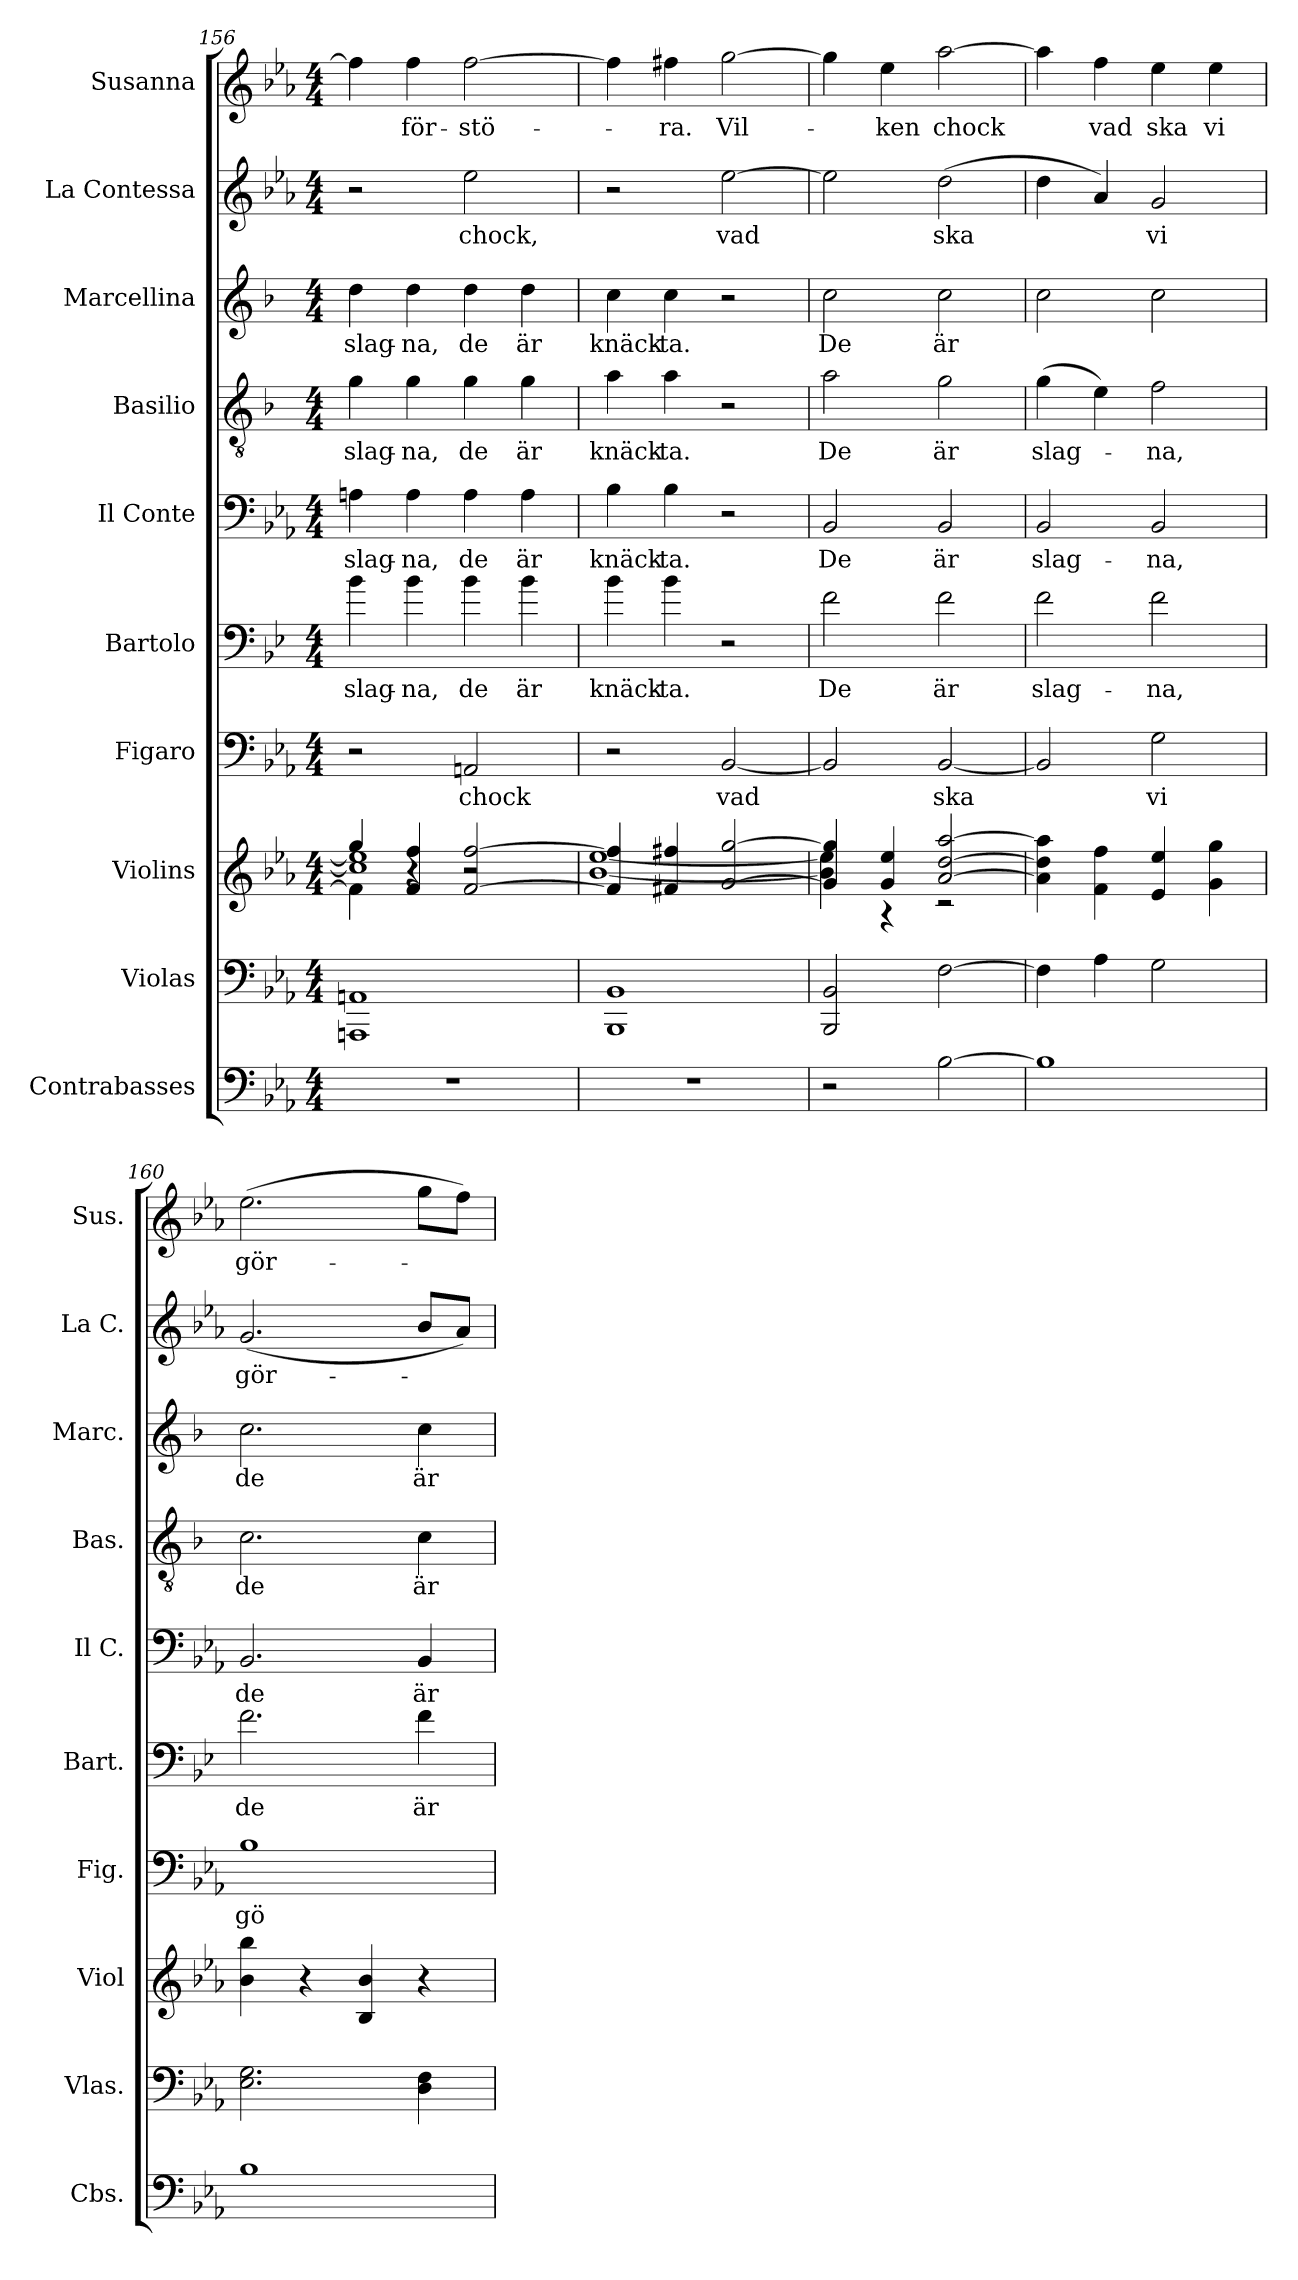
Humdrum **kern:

**kern	**kern	**kern	**kern	**text	**kern	**text	**kern	**text	**kern	**text	**kern	**text	**kern	**text	**kern	**text
*part10	*part9	*part8	*part7	*part7	*part6	*part6	*part5	*part5	*part4	*part4	*part3	*part3	*part2	*part2	*part1	*part1
*staff10	*staff9	*staff8	*staff7	*staff7	*staff6	*staff6	*staff5	*staff5	*staff4	*staff4	*staff3	*staff3	*staff2	*staff2	*staff1	*staff1
*I"Contrabasses	*I"Violas	*I"Violins	*I"Figaro	*	*I"Bartolo	*	*I"Il Conte	*	*I"Basilio	*	*I"Marcellina	*	*I"La Contessa	*	*I"Susanna	*
*I'Cbs.	*I'Vlas.	*I'Viol	*I'Fig.	*	*I'Bart.	*	*I'Il C.	*	*I'Bas.	*	*I'Marc.	*	*I'La C.	*	*I'Sus.	*
!!LO:PB:g=z
*clefF4	*clefF4	*clefG2	*clefF4	*	*clefF4	*	*clefF4	*	*clefGv2	*	*clefG2	*	*clefG2	*	*clefG2	*
*ITrd7c12	*	*	*	*	*ITrd4c7	*	*	*	*ITrd1c2	*	*ITrd1c2	*	*	*	*	*
*k[b-e-a-]	*k[b-e-a-]	*k[b-e-a-]	*k[b-e-a-]	*	*k[b-e-a-]	*	*k[b-e-a-]	*	*k[b-e-a-]	*	*k[b-e-a-]	*	*k[b-e-a-]	*	*k[b-e-a-]	*
*M4/4	*M4/4	*M4/4	*M4/4	*	*M4/4	*	*M4/4	*	*M4/4	*	*M4/4	*	*M4/4	*	*M4/4	*
=156	=156	=156	=156	=156	=156	=156	=156	=156	=156	=156	=156	=156	=156	=156	=156	=156
*	*	*^	*	*	*	*	*	*	*	*	*	*	*	*	*	*
*	*	*	*^	*	*	*	*	*	*	*	*	*	*	*	*	*	*
!	!	!	!	!	!	!	!	!LO:LY:b	!	!LO:LY:b	!	!LO:LY:b	!	!LO:LY:b	!	!	!	!
1r	1AAAn 1AAn	4gg/	4f\]	1cc] 1ee-]	2r	.	4e-\	slag-	4An\	slag-	4f\	slag-	4cc\	slag-	2r	.	4ff\]	.
!	!	!	!	!	!	!	!	!LO:LY:b	!	!LO:LY:b	!	!LO:LY:b	!	!LO:LY:b	!	!	!	!LO:LY:b
.	.	4f/ 4ff/	4r	.	.	.	4e-\	-na,	4A\	-na,	4f\	-na,	4cc\	-na,	.	.	4ff\	för-
!	!	!	!	!	!	!LO:LY:b	!	!LO:LY:b	!	!LO:LY:b	!	!LO:LY:b	!	!LO:LY:b	!	!LO:LY:b	!	!LO:LY:b
.	.	[2f/ [2ff/	2r	.	2AAn/	chock	4e-\	de	4A\	de	4f\	de	4cc\	de	2ee-\	chock,	[2ff\	-stö-
!	!	!	!	!	!	!	!	!LO:LY:b	!	!LO:LY:b	!	!LO:LY:b	!	!LO:LY:b	!	!	!	!
.	.	.	.	.	.	.	4e-\	är	4A\	är	4f\	är	4cc\	är	.	.	.	.
*	*	*	*v	*v	*	*	*	*	*	*	*	*	*	*	*	*	*	*
=157	=157	=157	=157	=157	=157	=157	=157	=157	=157	=157	=157	=157	=157	=157	=157	=157	=157
!	!	!	!	!	!	!	!LO:LY:b	!	!LO:LY:b	!	!LO:LY:b	!	!LO:LY:b	!	!	!	!
1r	1BBB- 1BB-	4f/] 4ff/]	[1b- [1ee-	2r	.	4e-\	knäck-	4B-\	knäck-	4g\	knäck-	4b-\	knäck-	2r	.	4ff\]	.
!	!	!	!	!	!	!	!LO:LY:b	!	!LO:LY:b	!	!LO:LY:b	!	!LO:LY:b	!	!	!	!LO:LY:b
.	.	4f#X/ 4ff#X/	.	.	.	4e-\	-ta.	4B-\	-ta.	4g\	-ta.	4b-\	-ta.	.	.	4ff#X\	-ra.
!	!	!	!	!	!LO:LY:b	!	!	!	!	!	!	!	!	!	!LO:LY:b	!	!LO:LY:b
.	.	[2g/ [2gg/	.	[2BB-/	vad	2r	.	2r	.	2r	.	2r	.	[2ee-\	vad	[2gg\	Vil-
=158	=158	=158	=158	=158	=158	=158	=158	=158	=158	=158	=158	=158	=158	=158	=158	=158	=158
!	!	!	!	!	!	!	!LO:LY:b	!	!LO:LY:b	!	!LO:LY:b	!	!LO:LY:b	!	!	!	!
2r	2BBB-/ 2BB-/	4g/] 4gg/]	4b-\] 4ee-\]	2BB-/]	.	2B-\	De	2BB-/	De	2g\	De	2b-\	De	2ee-\]	.	4gg\]	.
!	!	!	!	!	!	!	!	!	!	!	!	!	!	!	!	!	!LO:LY:b
.	.	4g/ 4ee-/	4r	.	.	.	.	.	.	.	.	.	.	.	.	4ee-\	-ken
!	!	!	!	!	!LO:LY:b	!	!LO:LY:b	!	!LO:LY:b	!	!LO:LY:b	!	!LO:LY:b	!	!LO:LY:b	!	!LO:LY:b
[2BB-\	[2F\	[2a-/ [2dd/ [2aa-/	2r	[2BB-/	ska	2B-\	är	2BB-/	är	2f\	är	2b-\	är	(>2dd\	ska	[2aa-\	chock
=159	=159	=159	=159	=159	=159	=159	=159	=159	=159	=159	=159	=159	=159	=159	=159	=159	=159
!	!	!	!	!	!	!	!LO:LY:b	!	!LO:LY:b	!	!LO:LY:b	!	!	!	!	!	!
*	*	*v	*v	*	*	*	*	*	*	*	*	*	*	*	*	*	*
1BB-]	4F\]	4a-\] 4dd\] 4aa-\]	2BB-/]	.	2B-\	slag-	2BB-/	slag-	(>4f\	slag-	2b-\	.	4dd\	.	4aa-\]	.
!	!	!	!	!	!	!	!	!	!	!	!	!	!	!	!	!LO:LY:b
.	4A-\	4f\ 4ff\	.	.	.	.	.	.	4d\)	.	.	.	4a-/)	.	4ff\	vad
!	!	!	!	!LO:LY:b	!	!LO:LY:b	!	!LO:LY:b	!	!LO:LY:b	!	!	!	!LO:LY:b	!	!LO:LY:b
.	2G\	4e-/ 4ee-/	2G\	vi	2B-\	-na,	2BB-/	-na,	2e-\	-na,	2b-\	.	2g/	vi	4ee-\	ska
!	!	!	!	!	!	!	!	!	!	!	!	!	!	!	!	!LO:LY:b
.	.	4g\ 4gg\	.	.	.	.	.	.	.	.	.	.	.	.	4ee-\	vi
=160	=160	=160	=160	=160	=160	=160	=160	=160	=160	=160	=160	=160	=160	=160	=160	=160
!	!	!	!	!LO:LY:b	!	!LO:LY:b	!	!LO:LY:b	!	!LO:LY:b	!	!LO:LY:b	!	!LO:LY:b	!	!LO:LY:b
1BB-	2.E-\ 2.G\	4b-\ 4bb-\	1B-	gö-	2.B-\	de	2.BB-/	de	2.B-\	de	2.b-\	de	(<2.g/	gör-	(>2.ee-\	gör-
.	.	4r	.	.	.	.	.	.	.	.	.	.	.	.	.	.
.	.	4B-/ 4b-/	.	.	.	.	.	.	.	.	.	.	.	.	.	.
!	!	!	!	!	!	!LO:LY:b	!	!LO:LY:b	!	!LO:LY:b	!	!LO:LY:b	!	!	!	!
.	4D\ 4F\	4r	.	.	4B-\	är	4BB-/	är	4B-\	är	4b-\	är	8b-/L	.	8gg\L	.
.	.	.	.	.	.	.	.	.	.	.	.	.	8a-/J)	.	8ff\J)	.
=	=	=	=	=	=	=	=	=	=	=	=	=	=	=	=	=
*-	*-	*-	*-	*-	*-	*-	*-	*-	*-	*-	*-	*-	*-	*-	*-	*-
